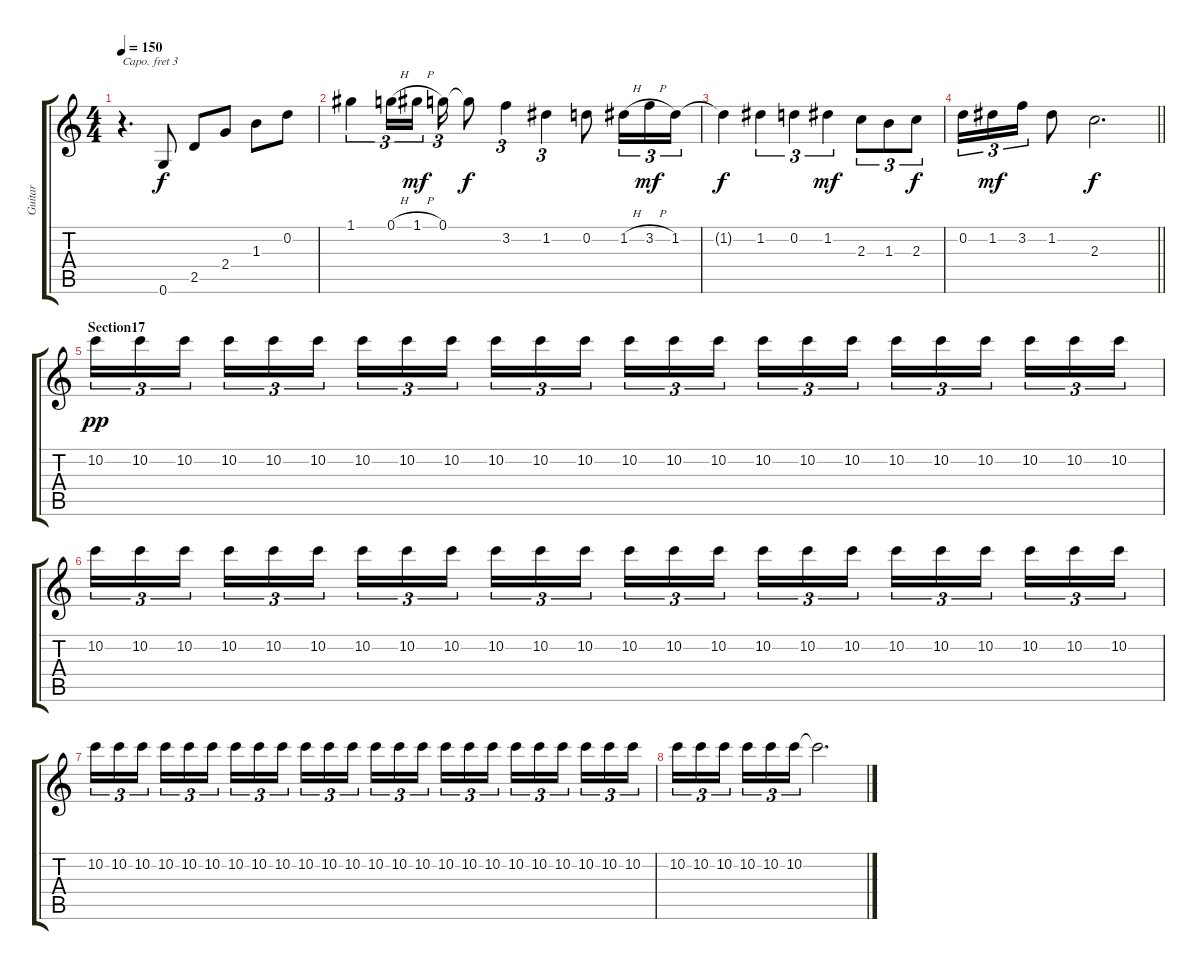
\track ("Guitar" "Guitar") {instrument acousticguitarnylon}
\staff {score tabs}
\capo 3
\tuning (E4 B3 G3 D3 A2 E2) {hide}
\ts (4 4)
\tempo 150
\clef g2
\ks c
r.4{d dy f} 0.6.8 2.5.8 2.4.8 1.3.8 0.2.8 |
1.1.4{tu (3 2)} 0.1{h}.16{tu (3 2)} 1.1{h}.16{tu (3 2) dy mf} 0.1.16{tu (3 2)} 0.1{t}.8{dy f} 3.2.4{tu (3 2)} 1.2.4{tu (3 2)} 0.2.8 1.2{h}.16{tu (3 2)} 3.2{h}.16{tu (3 2) dy mf} 1.2.16{tu (3 2)} |
1.2{t}.4{dy f} 1.2.4{tu (3 2)} 0.2.4{tu (3 2)} 1.2.4{tu (3 2) dy mf} 2.3.8{tu (3 2)} 1.3.8{tu (3 2)} 2.3.8{tu (3 2) dy f} |
\barLineRight lightlight
0.2.16{tu (3 2)} 1.2.16{tu (3 2) dy mf} 3.2.16{tu (3 2)} 1.2.8 2.3.2{d dy f} |
\section ("" "Section17")
10.2.16{tu (3 2) dy pp volume 0} 10.2.16{tu (3 2)} 10.2.16{tu (3 2) beam splitsecondary} 10.2.16{tu (3 2)} 10.2.16{tu (3 2)} 10.2.16{tu (3 2)} 10.2.16{tu (3 2)} 10.2.16{tu (3 2)} 10.2.16{tu (3 2) beam splitsecondary} 10.2.16{tu (3 2)} 10.2.16{tu (3 2)} 10.2.16{tu (3 2)} 10.2.16{tu (3 2)} 10.2.16{tu (3 2)} 10.2.16{tu (3 2) beam splitsecondary} 10.2.16{tu (3 2)} 10.2.16{tu (3 2)} 10.2.16{tu (3 2)} 10.2.16{tu (3 2)} 10.2.16{tu (3 2)} 10.2.16{tu (3 2) beam splitsecondary} 10.2.16{tu (3 2)} 10.2.16{tu (3 2)} 10.2.16{tu (3 2)} |
10.2.16{tu (3 2)} 10.2.16{tu (3 2)} 10.2.16{tu (3 2) beam splitsecondary} 10.2.16{tu (3 2)} 10.2.16{tu (3 2)} 10.2.16{tu (3 2)} 10.2.16{tu (3 2)} 10.2.16{tu (3 2)} 10.2.16{tu (3 2) beam splitsecondary} 10.2.16{tu (3 2)} 10.2.16{tu (3 2)} 10.2.16{tu (3 2)} 10.2.16{tu (3 2)} 10.2.16{tu (3 2)} 10.2.16{tu (3 2) beam splitsecondary} 10.2.16{tu (3 2)} 10.2.16{tu (3 2)} 10.2.16{tu (3 2)} 10.2.16{tu (3 2)} 10.2.16{tu (3 2)} 10.2.16{tu (3 2) beam splitsecondary} 10.2.16{tu (3 2)} 10.2.16{tu (3 2)} 10.2.16{tu (3 2)} |
10.2.16{tu (3 2)} 10.2.16{tu (3 2)} 10.2.16{tu (3 2) beam splitsecondary} 10.2.16{tu (3 2)} 10.2.16{tu (3 2)} 10.2.16{tu (3 2)} 10.2.16{tu (3 2)} 10.2.16{tu (3 2)} 10.2.16{tu (3 2) beam splitsecondary} 10.2.16{tu (3 2)} 10.2.16{tu (3 2)} 10.2.16{tu (3 2)} 10.2.16{tu (3 2)} 10.2.16{tu (3 2)} 10.2.16{tu (3 2) beam splitsecondary} 10.2.16{tu (3 2)} 10.2.16{tu (3 2)} 10.2.16{tu (3 2)} 10.2.16{tu (3 2)} 10.2.16{tu (3 2)} 10.2.16{tu (3 2) beam splitsecondary} 10.2.16{tu (3 2)} 10.2.16{tu (3 2)} 10.2.16{tu (3 2)} |
10.2.16{tu (3 2) lyrics (0 "") lyrics (1 "") lyrics (2 "") lyrics (3 "") lyrics (4 "")} 10.2.16{tu (3 2) lyrics (0 "") lyrics (1 "") lyrics (2 "") lyrics (3 "") lyrics (4 "")} 10.2.16{tu (3 2) lyrics (0 "") lyrics (1 "") lyrics (2 "") lyrics (3 "") lyrics (4 "") beam splitsecondary} 10.2.16{tu (3 2) lyrics (0 "") lyrics (1 "") lyrics (2 "") lyrics (3 "") lyrics (4 "")} 10.2.16{tu (3 2) lyrics (0 "") lyrics (1 "") lyrics (2 "") lyrics (3 "") lyrics (4 "")} 10.2.16{tu (3 2) lyrics (0 "") lyrics (1 "") lyrics (2 "") lyrics (3 "") lyrics (4 "")} 10.2{t}.2{d}
